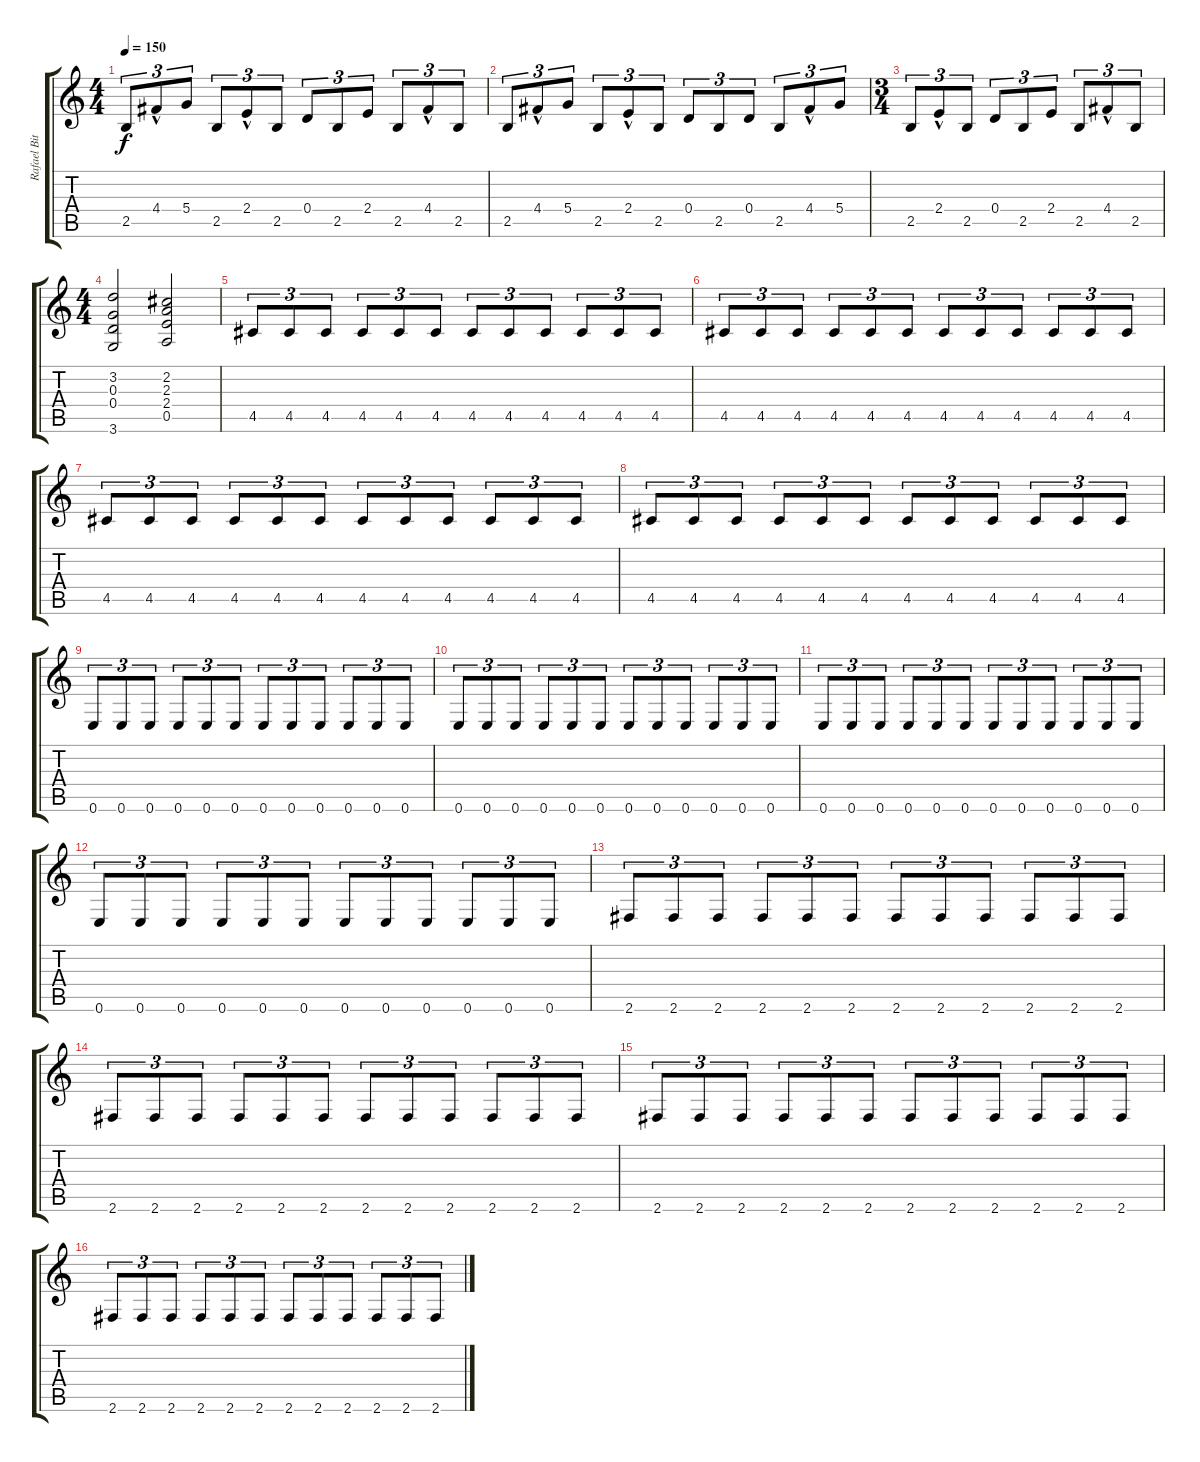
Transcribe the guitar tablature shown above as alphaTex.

\track ("Rafael Bittencourt" "Rafael Bit") {instrument distortionguitar}
\staff {score tabs}
\tuning (E4 B3 G3 D3 A2 E2) {hide}
\ts (4 4)
\tempo 150
\clef g2
\ks c
2.5.8{tu (3 2) dy f} 4.4{hac}.8{tu (3 2)} 5.4.8{tu (3 2)} 2.5.8{tu (3 2)} 2.4{hac}.8{tu (3 2)} 2.5.8{tu (3 2)} 0.4.8{tu (3 2)} 2.5.8{tu (3 2)} 2.4.8{tu (3 2)} 2.5.8{tu (3 2)} 4.4{hac}.8{tu (3 2)} 2.5.8{tu (3 2)} |
2.5.8{tu (3 2)} 4.4{hac}.8{tu (3 2)} 5.4.8{tu (3 2)} 2.5.8{tu (3 2)} 2.4{hac}.8{tu (3 2)} 2.5.8{tu (3 2)} 0.4.8{tu (3 2)} 2.5.8{tu (3 2)} 0.4.8{tu (3 2)} 2.5.8{tu (3 2)} 4.4{hac}.8{tu (3 2)} 5.4.8{tu (3 2)} |
\ts (3 4)
2.5.8{tu (3 2)} 2.4{hac}.8{tu (3 2)} 2.5.8{tu (3 2)} 0.4.8{tu (3 2)} 2.5.8{tu (3 2)} 2.4.8{tu (3 2)} 2.5.8{tu (3 2)} 4.4{hac}.8{tu (3 2)} 2.5.8{tu (3 2)} |
\ts (4 4)
(3.2 0.3 0.4 3.6).2 (2.2 2.3 2.4 0.5).2 |
4.5.8{tu (3 2)} 4.5.8{tu (3 2)} 4.5.8{tu (3 2)} 4.5.8{tu (3 2)} 4.5.8{tu (3 2)} 4.5.8{tu (3 2)} 4.5.8{tu (3 2)} 4.5.8{tu (3 2)} 4.5.8{tu (3 2)} 4.5.8{tu (3 2)} 4.5.8{tu (3 2)} 4.5.8{tu (3 2)} |
4.5.8{tu (3 2)} 4.5.8{tu (3 2)} 4.5.8{tu (3 2)} 4.5.8{tu (3 2)} 4.5.8{tu (3 2)} 4.5.8{tu (3 2)} 4.5.8{tu (3 2)} 4.5.8{tu (3 2)} 4.5.8{tu (3 2)} 4.5.8{tu (3 2)} 4.5.8{tu (3 2)} 4.5.8{tu (3 2)} |
4.5.8{tu (3 2)} 4.5.8{tu (3 2)} 4.5.8{tu (3 2)} 4.5.8{tu (3 2)} 4.5.8{tu (3 2)} 4.5.8{tu (3 2)} 4.5.8{tu (3 2)} 4.5.8{tu (3 2)} 4.5.8{tu (3 2)} 4.5.8{tu (3 2)} 4.5.8{tu (3 2)} 4.5.8{tu (3 2)} |
4.5.8{tu (3 2)} 4.5.8{tu (3 2)} 4.5.8{tu (3 2)} 4.5.8{tu (3 2)} 4.5.8{tu (3 2)} 4.5.8{tu (3 2)} 4.5.8{tu (3 2)} 4.5.8{tu (3 2)} 4.5.8{tu (3 2)} 4.5.8{tu (3 2)} 4.5.8{tu (3 2)} 4.5.8{tu (3 2)} |
0.6.8{tu (3 2)} 0.6.8{tu (3 2)} 0.6.8{tu (3 2)} 0.6.8{tu (3 2)} 0.6.8{tu (3 2)} 0.6.8{tu (3 2)} 0.6.8{tu (3 2)} 0.6.8{tu (3 2)} 0.6.8{tu (3 2)} 0.6.8{tu (3 2)} 0.6.8{tu (3 2)} 0.6.8{tu (3 2)} |
0.6.8{tu (3 2)} 0.6.8{tu (3 2)} 0.6.8{tu (3 2)} 0.6.8{tu (3 2)} 0.6.8{tu (3 2)} 0.6.8{tu (3 2)} 0.6.8{tu (3 2)} 0.6.8{tu (3 2)} 0.6.8{tu (3 2)} 0.6.8{tu (3 2)} 0.6.8{tu (3 2)} 0.6.8{tu (3 2)} |
0.6.8{tu (3 2)} 0.6.8{tu (3 2)} 0.6.8{tu (3 2)} 0.6.8{tu (3 2)} 0.6.8{tu (3 2)} 0.6.8{tu (3 2)} 0.6.8{tu (3 2)} 0.6.8{tu (3 2)} 0.6.8{tu (3 2)} 0.6.8{tu (3 2)} 0.6.8{tu (3 2)} 0.6.8{tu (3 2)} |
0.6.8{tu (3 2)} 0.6.8{tu (3 2)} 0.6.8{tu (3 2)} 0.6.8{tu (3 2)} 0.6.8{tu (3 2)} 0.6.8{tu (3 2)} 0.6.8{tu (3 2)} 0.6.8{tu (3 2)} 0.6.8{tu (3 2)} 0.6.8{tu (3 2)} 0.6.8{tu (3 2)} 0.6.8{tu (3 2)} |
2.6.8{tu (3 2)} 2.6.8{tu (3 2)} 2.6.8{tu (3 2)} 2.6.8{tu (3 2)} 2.6.8{tu (3 2)} 2.6.8{tu (3 2)} 2.6.8{tu (3 2)} 2.6.8{tu (3 2)} 2.6.8{tu (3 2)} 2.6.8{tu (3 2)} 2.6.8{tu (3 2)} 2.6.8{tu (3 2)} |
2.6.8{tu (3 2)} 2.6.8{tu (3 2)} 2.6.8{tu (3 2)} 2.6.8{tu (3 2)} 2.6.8{tu (3 2)} 2.6.8{tu (3 2)} 2.6.8{tu (3 2)} 2.6.8{tu (3 2)} 2.6.8{tu (3 2)} 2.6.8{tu (3 2)} 2.6.8{tu (3 2)} 2.6.8{tu (3 2)} |
2.6.8{tu (3 2)} 2.6.8{tu (3 2)} 2.6.8{tu (3 2)} 2.6.8{tu (3 2)} 2.6.8{tu (3 2)} 2.6.8{tu (3 2)} 2.6.8{tu (3 2)} 2.6.8{tu (3 2)} 2.6.8{tu (3 2)} 2.6.8{tu (3 2)} 2.6.8{tu (3 2)} 2.6.8{tu (3 2)} |
2.6.8{tu (3 2)} 2.6.8{tu (3 2)} 2.6.8{tu (3 2)} 2.6.8{tu (3 2)} 2.6.8{tu (3 2)} 2.6.8{tu (3 2)} 2.6.8{tu (3 2)} 2.6.8{tu (3 2)} 2.6.8{tu (3 2)} 2.6.8{tu (3 2)} 2.6.8{tu (3 2)} 2.6.8{tu (3 2)}
